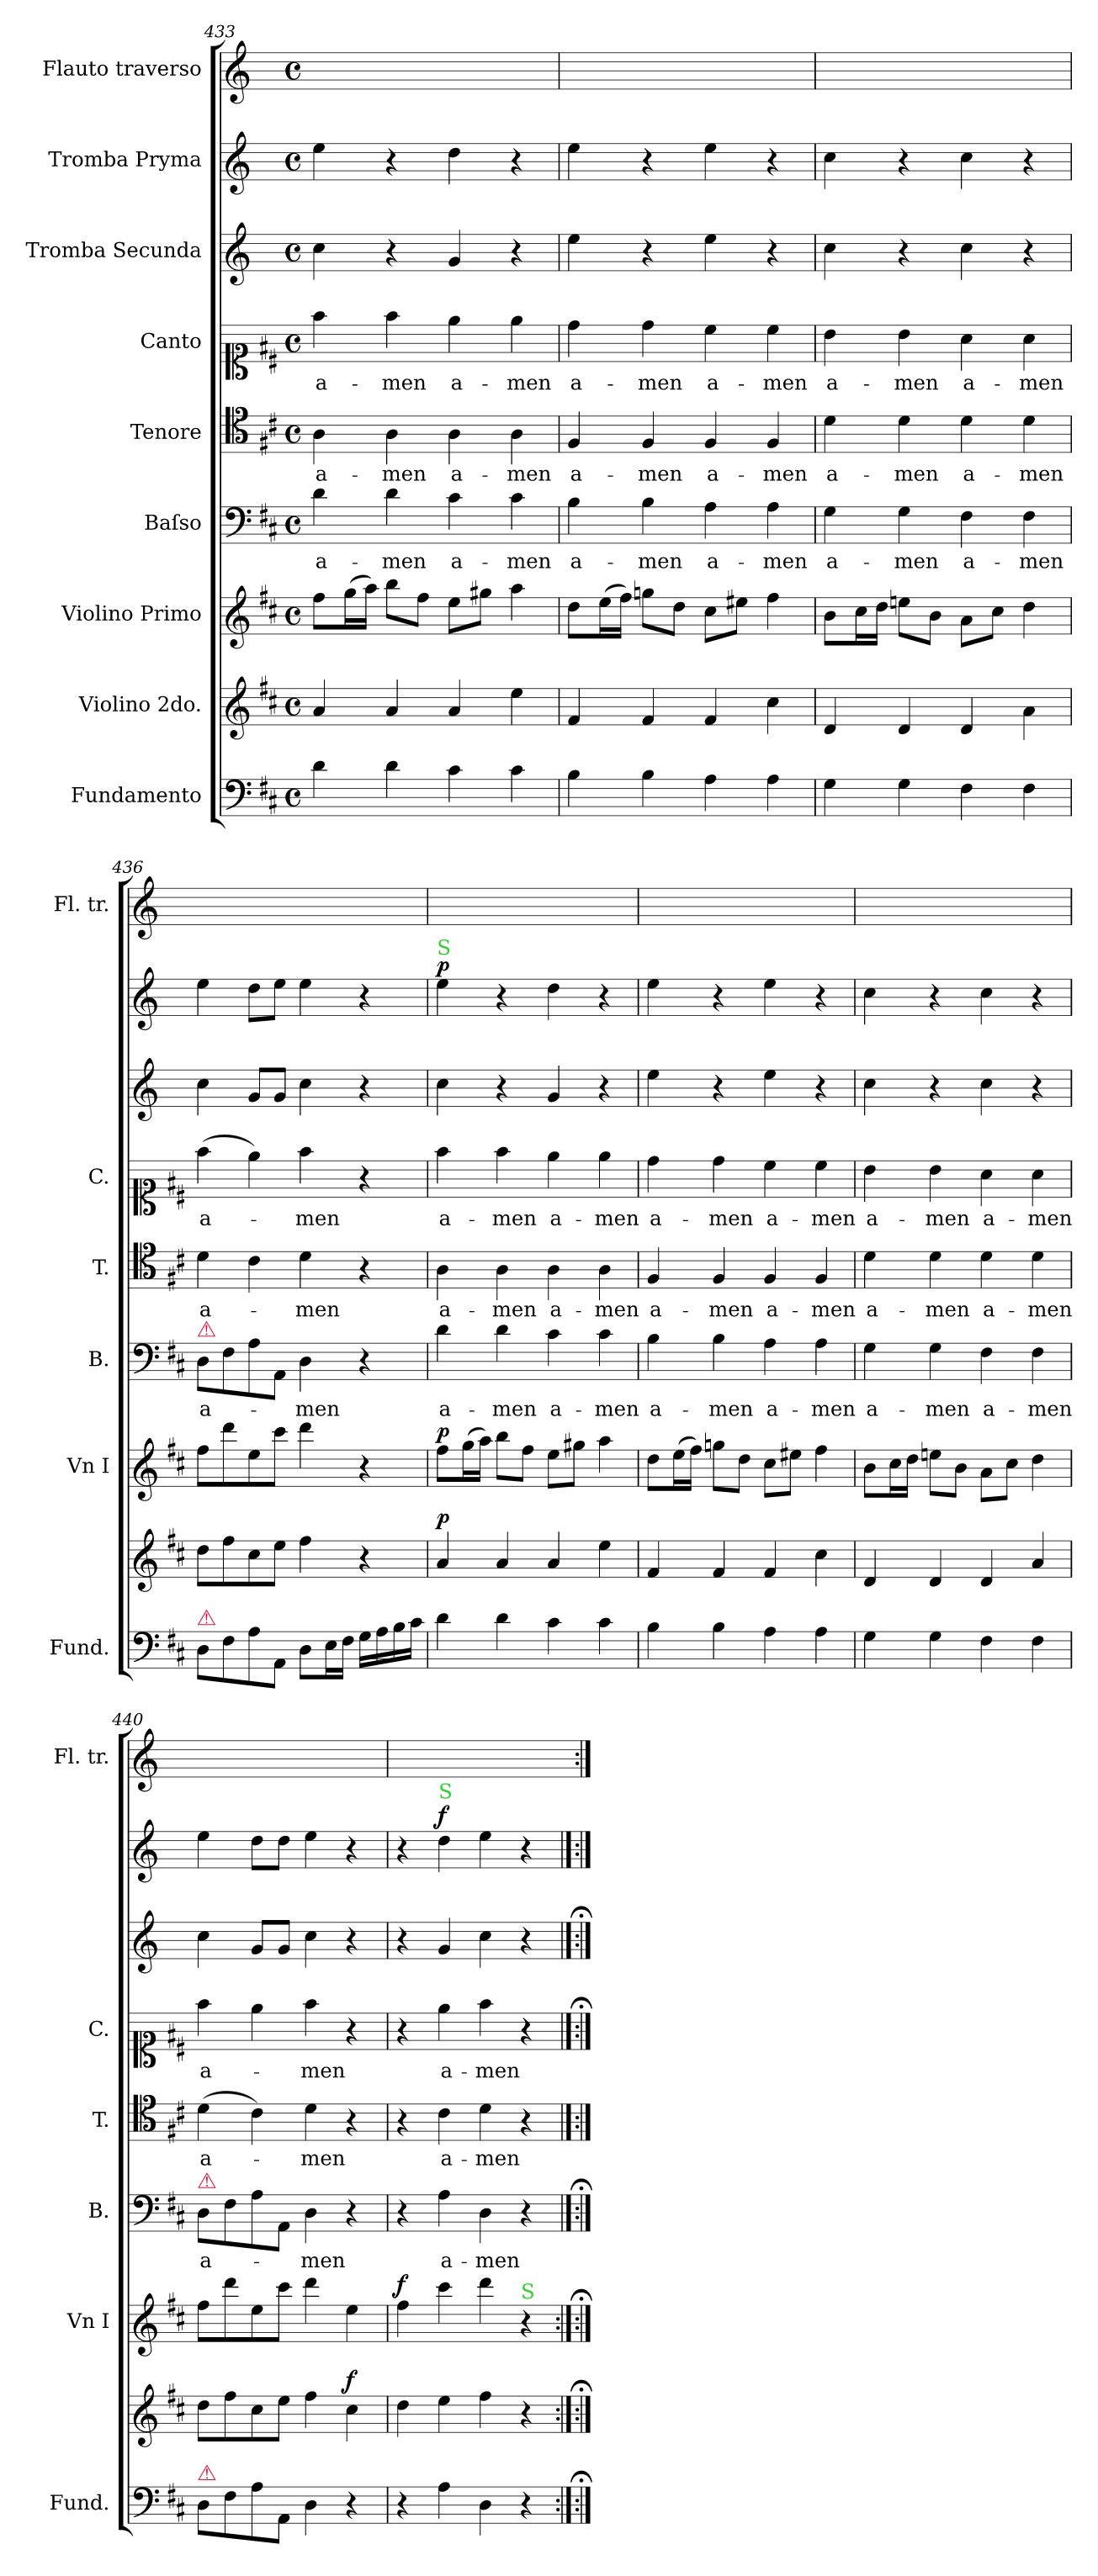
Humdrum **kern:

**kern	**kern	**dynam	**kern	**dynam	**kern	**text	**dynam	**kern	**text	**kern	**text	**dynam	**kern	**dynam	**kern	**dynam	**kern
*part9	*part8	*part8	*part7	*part7	*part6	*part6	*part6	*part5	*part5	*part4	*part4	*part4	*part3	*part3	*part2	*part2	*part1
*staff9	*staff8	*staff8	*staff7	*staff7	*staff6	*staff6	*staff6	*staff5	*staff5	*staff4	*staff4	*staff4	*staff3	*staff3	*staff2	*staff2	*staff1
*I"Fundamento	*I"Violino 2do.	*	*I"Violino Primo	*	*I"Baſso	*	*	*I"Tenore	*	*I"Canto	*	*	*I"Tromba Secunda	*	*I"Tromba Pryma	*	*I"Flauto traverso
*I'Fund.	*	*	*I'Vn I	*	*I'B.	*	*	*I'T.	*	*I'C.	*	*	*	*	*	*	*I'Fl. tr.
*clefF4	*clefG2	*	*clefG2	*	*clefF4	*	*	*clefC4	*	*clefC1	*	*	*clefG2	*	*clefG2	*	*clefG2
*	*	*	*	*	*	*	*	*	*	*	*	*	*ITrd-1c-2	*	*ITrd-1c-2	*	*
*k[f#c#]	*k[f#c#]	*	*k[f#c#]	*	*k[f#c#]	*	*	*k[f#c#]	*	*k[f#c#]	*	*	*k[f#c#]	*	*k[f#c#]	*	*k[]
*M4/4	*M4/4	*	*M4/4	*	*M4/4	*	*	*M4/4	*	*M4/4	*	*	*M4/4	*	*M4/4	*	*M4/4
*met(c)	*met(c)	*	*met(c)	*	*met(c)	*	*	*met(c)	*	*met(c)	*	*	*met(c)	*	*met(c)	*	*met(c)
=433	=433	=433	=433	=433	=433	=433	=433	=433	=433	=433	=433	=433	=433	=433	=433	=433	=433
!	!	!	!	!	!	!	!	!	!LO:LY:i	!	!	!	!	!	!	!	!
4d\	4a/	.	8ff#\L	.	4d\	a-	.	4A\	a-	4ff#\	a-	.	4dd\	.	4ff#\	.	1ryy
.	.	.	(16gg\L	.	.	.	.	.	.	.	.	.	.	.	.	.	.
.	.	.	16aa\JJ)	.	.	.	.	.	.	.	.	.	.	.	.	.	.
!	!	!	!	!	!	!	!	!	!LO:LY:i	!	!	!	!	!	!	!	!
4d\	4a/	.	8bb\L	.	4d\	-men	.	4A\	-men	4ff#\	-men	.	4r	.	4r	.	.
.	.	.	8ff#\J	.	.	.	.	.	.	.	.	.	.	.	.	.	.
!	!	!	!	!	!	!	!	!	!LO:LY:i	!	!	!	!	!	!	!	!
4c#\	4a/	.	8ee\L	.	4c#\	a-	.	4A\	a-	4ee\	a-	.	4a/	.	4ee\	.	.
.	.	.	8gg#X\J	.	.	.	.	.	.	.	.	.	.	.	.	.	.
!	!	!	!	!	!	!	!	!	!LO:LY:i	!	!	!	!	!	!	!	!
4c#\	4ee\	.	4aa\	.	4c#\	-men	.	4A\	-men	4ee\	-men	.	4r	.	4r	.	.
=434	=434	=434	=434	=434	=434	=434	=434	=434	=434	=434	=434	=434	=434	=434	=434	=434	=434
!	!	!	!	!	!	!LO:LY:i	!	!	!LO:LY:i	!	!	!	!	!	!	!	!
4B\	4f#/	.	8dd\L	.	4B\	a-	.	4F#/	a-	4dd\	a-	.	4ff#\	.	4ff#\	.	1ryy
.	.	.	(16ee\L	.	.	.	.	.	.	.	.	.	.	.	.	.	.
.	.	.	16ff#\JJ)	.	.	.	.	.	.	.	.	.	.	.	.	.	.
!	!	!	!	!	!	!LO:LY:i	!	!	!LO:LY:i	!	!	!	!	!	!	!	!
4B\	4f#/	.	8ggn\L	.	4B\	-men	.	4F#/	-men	4dd\	-men	.	4r	.	4r	.	.
.	.	.	8dd\J	.	.	.	.	.	.	.	.	.	.	.	.	.	.
!	!	!	!	!	!	!LO:LY:i	!	!	!LO:LY:i	!	!	!	!	!	!	!	!
4A\	4f#/	.	8cc#\L	.	4A\	a-	.	4F#/	a-	4cc#\	a-	.	4ff#\	.	4ff#\	.	.
.	.	.	8ee#X\J	.	.	.	.	.	.	.	.	.	.	.	.	.	.
!	!	!	!	!	!	!LO:LY:i	!	!	!LO:LY:i	!	!	!	!	!	!	!	!
4A\	4cc#\	.	4ff#\	.	4A\	-men	.	4F#/	-men	4cc#\	-men	.	4r	.	4r	.	.
=435	=435	=435	=435	=435	=435	=435	=435	=435	=435	=435	=435	=435	=435	=435	=435	=435	=435
!	!	!	!	!	!	!LO:LY:i	!	!	!LO:LY:i	!	!	!	!	!	!	!	!
4G\	4d/	.	8b\L	.	4G\	a-	.	4d\	a-	4b\	a-	.	4dd\	.	4dd\	.	1ryy
.	.	.	16cc#\L	.	.	.	.	.	.	.	.	.	.	.	.	.	.
.	.	.	16dd\JJ	.	.	.	.	.	.	.	.	.	.	.	.	.	.
!	!	!	!	!	!	!LO:LY:i	!	!	!LO:LY:i	!	!	!	!	!	!	!	!
4G\	4d/	.	8een\L	.	4G\	-men	.	4d\	-men	4b\	-men	.	4r	.	4r	.	.
.	.	.	8b\J	.	.	.	.	.	.	.	.	.	.	.	.	.	.
!	!	!	!	!	!	!LO:LY:i	!	!	!LO:LY:i	!	!	!	!	!	!	!	!
4F#\	4d/	.	8a\L	.	4F#\	a-	.	4d\	a-	4a\	a-	.	4dd\	.	4dd\	.	.
.	.	.	8cc#\J	.	.	.	.	.	.	.	.	.	.	.	.	.	.
!	!	!	!	!	!	!LO:LY:i	!	!	!LO:LY:i	!	!	!	!	!	!	!	!
4F#\	4a\	.	4dd\	.	4F#\	-men	.	4d\	-men	4a\	-men	.	4r	.	4r	.	.
=436	=436	=436	=436	=436	=436	=436	=436	=436	=436	=436	=436	=436	=436	=436	=436	=436	=436
!	!	!	!	!	!LO:TX:a:color=crimson:t=⚠	!	!	!	!	!	!	!	!	!	!	!	!
!LO:TX:a:color=crimson:t=⚠	!	!	!	!	!	!	!	!	!	!	!	!	!	!	!	!	!
8D\L	8dd\L	.	8ff#\L	.	8D\L	a-	.	4d\	a-	(4ff#\	a-	.	4dd\	.	4ff#\	.	1ryy
8F#\	8ff#\	.	8ddd\	.	8F#\	.	.	.	.	.	.	.	.	.	.	.	.
8A\	8cc#\	.	8ee\	.	8A\	.	.	4c#\	.	4ee\)	.	.	8a/L	.	8ee\L	.	.
8AA/J	8ee\J	.	8ccc#\J	.	8AA/J	.	.	.	.	.	.	.	8a/J	.	8ff#\J	.	.
8D\L	4ff#\	.	4ddd\	.	4D\	-men	.	4d\	-men	4ff#\	-men	.	4dd\	.	4ff#\	.	.
16E\L	.	.	.	.	.	.	.	.	.	.	.	.	.	.	.	.	.
16F#\JJ	.	.	.	.	.	.	.	.	.	.	.	.	.	.	.	.	.
16G\LL	4r	.	4r	.	4r	.	.	4r	.	4r	.	.	4r	.	4r	.	.
16A\	.	.	.	.	.	.	.	.	.	.	.	.	.	.	.	.	.
16B\	.	.	.	.	.	.	.	.	.	.	.	.	.	.	.	.	.
16c#\JJ	.	.	.	.	.	.	.	.	.	.	.	.	.	.	.	.	.
=437	=437	=437	=437	=437	=437	=437	=437	=437	=437	=437	=437	=437	=437	=437	=437	=437	=437
!	!	!	!	!	!	!	!	!	!	!	!	!	!	!	!LO:TX:a:color=limegreen:t=S	!	!
!	!	!LO:DY:a	!	!LO:DY:a	!	!	!LO:DY:a:rj	!	!	!	!	!LO:DY:a:rj	!	!LO:DY:a	!	!LO:DY:a	!
4d\	4a/	p	8ff#\L	p	4d\	a-	pia	4A\	a-	4ff#\	a-	pia	4dd\	p&colon;	4ff#\	p	1ryy
.	.	.	(16gg\L	.	.	.	.	.	.	.	.	.	.	.	.	.	.
.	.	.	16aa\JJ)	.	.	.	.	.	.	.	.	.	.	.	.	.	.
4d\	4a/	.	8bb\L	.	4d\	-men	.	4A\	-men	4ff#\	-men	.	4r	.	4r	.	.
.	.	.	8ff#\J	.	.	.	.	.	.	.	.	.	.	.	.	.	.
!	!	!	!	!	!	!LO:LY:i	!	!	!LO:LY:i	!	!	!	!	!	!	!	!
4c#\	4a/	.	8ee\L	.	4c#\	a-	.	4A\	a-	4ee\	a-	.	4a/	.	4ee\	.	.
.	.	.	8gg#X\J	.	.	.	.	.	.	.	.	.	.	.	.	.	.
!	!	!	!	!	!	!LO:LY:i	!	!	!LO:LY:i	!	!	!	!	!	!	!	!
4c#\	4ee\	.	4aa\	.	4c#\	-men	.	4A\	-men	4ee\	-men	.	4r	.	4r	.	.
=438	=438	=438	=438	=438	=438	=438	=438	=438	=438	=438	=438	=438	=438	=438	=438	=438	=438
!	!	!	!	!	!	!LO:LY:i	!	!	!LO:LY:i	!	!	!	!	!	!	!	!
4B\	4f#/	.	8dd\L	.	4B\	a-	.	4F#/	a-	4dd\	a-	.	4ff#\	.	4ff#\	.	1ryy
.	.	.	(16ee\L	.	.	.	.	.	.	.	.	.	.	.	.	.	.
.	.	.	16ff#\JJ)	.	.	.	.	.	.	.	.	.	.	.	.	.	.
!	!	!	!	!	!	!LO:LY:i	!	!	!LO:LY:i	!	!	!	!	!	!	!	!
4B\	4f#/	.	8ggn\L	.	4B\	-men	.	4F#/	-men	4dd\	-men	.	4r	.	4r	.	.
.	.	.	8dd\J	.	.	.	.	.	.	.	.	.	.	.	.	.	.
!	!	!	!	!	!	!LO:LY:i	!	!	!LO:LY:i	!	!	!	!	!	!	!	!
4A\	4f#/	.	8cc#\L	.	4A\	a-	.	4F#/	a-	4cc#\	a-	.	4ff#\	.	4ff#\	.	.
.	.	.	8ee#X\J	.	.	.	.	.	.	.	.	.	.	.	.	.	.
!	!	!	!	!	!	!LO:LY:i	!	!	!LO:LY:i	!	!	!	!	!	!	!	!
4A\	4cc#\	.	4ff#\	.	4A\	-men	.	4F#/	-men	4cc#\	-men	.	4r	.	4r	.	.
=439	=439	=439	=439	=439	=439	=439	=439	=439	=439	=439	=439	=439	=439	=439	=439	=439	=439
!	!	!	!	!	!	!LO:LY:i	!	!	!LO:LY:i	!	!	!	!	!	!	!	!
4G\	4d/	.	8b\L	.	4G\	a-	.	4d\	a-	4b\	a-	.	4dd\	.	4dd\	.	1ryy
.	.	.	16cc#\L	.	.	.	.	.	.	.	.	.	.	.	.	.	.
.	.	.	16dd\JJ	.	.	.	.	.	.	.	.	.	.	.	.	.	.
!	!	!	!	!	!	!LO:LY:i	!	!	!LO:LY:i	!	!	!	!	!	!	!	!
4G\	4d/	.	8een\L	.	4G\	-men	.	4d\	-men	4b\	-men	.	4r	.	4r	.	.
.	.	.	8b\J	.	.	.	.	.	.	.	.	.	.	.	.	.	.
!	!	!	!	!	!	!LO:LY:i	!	!	!LO:LY:i	!	!	!	!	!	!	!	!
4F#\	4d/	.	8a\L	.	4F#\	a-	.	4d\	a-	4a\	a-	.	4dd\	.	4dd\	.	.
.	.	.	8cc#\J	.	.	.	.	.	.	.	.	.	.	.	.	.	.
!	!	!	!	!	!	!LO:LY:i	!	!	!LO:LY:i	!	!	!	!	!	!	!	!
4F#\	4a/	.	4dd\	.	4F#\	-men	.	4d\	-men	4a\	-men	.	4r	.	4r	.	.
=440	=440	=440	=440	=440	=440	=440	=440	=440	=440	=440	=440	=440	=440	=440	=440	=440	=440
!	!	!	!	!	!LO:TX:a:color=crimson:t=⚠	!	!	!	!	!	!	!	!	!	!	!	!
!LO:TX:a:color=crimson:t=⚠	!	!	!	!	!	!	!	!	!	!	!	!	!	!	!	!	!
8D\L	8dd\L	.	8ff#\L	.	8D\L	a-	.	(4d\	a-	4ff#\	a-	.	4dd\	.	4ff#\	.	1ryy
8F#\	8ff#\	.	8ddd\	.	8F#\	.	.	.	.	.	.	.	.	.	.	.	.
8A\	8cc#\	.	8ee\	.	8A\	.	.	4c#\)	.	4ee\	.	.	8a/L	.	8ee\L	.	.
8AA/J	8ee\J	.	8ccc#\J	.	8AA/J	.	.	.	.	.	.	.	8a/J	.	8ee\J	.	.
4D\	4ff#\	.	4ddd\	.	4D\	-men	.	4d\	-men	4ff#\	-men	.	4dd\	.	4ff#\	.	.
!	!	!LO:DY:a	!	!	!	!	!	!	!	!	!	!	!	!	!	!	!
4r	4cc#\	f	4ee\	.	4r	.	.	4r	.	4r	.	.	4r	.	4r	.	.
=441	=441	=441	=441	=441	=441	=441	=441	=441	=441	=441	=441	=441	=441	=441	=441	=441	=441
!	!	!	!	!LO:DY:a	!	!	!	!	!	!	!	!	!	!	!	!	!
4r	4dd\	.	4ff#\	f	4r	.	.	4r	.	4r	.	.	4r	.	4r	.	1ryy
!	!	!	!	!	!	!	!	!	!	!	!	!	!	!	!LO:TX:a:color=limegreen:t=S	!	!
!	!	!	!	!	!	!	!	!	!	!	!	!	!	!	!	!LO:DY:a	!
4A\	4ee\	.	4ccc#\	.	4A\	a-	.	4c#\	a-	4ee\	a-	.	4a/	.	4ee\	f	.
4D\	4ff#\	.	4ddd\	.	4D\	-men	.	4d\	-men	4ff#\	-men	.	4dd\	.	4ff#\	.	.
!	!	!	!LO:TX:a:color=limegreen:t=S	!	!	!	!	!	!	!	!	!	!	!	!	!	!
4r	4r	.	4r	.	4r	.	.	4r	.	4r	.	.	4r	.	4r	.	.
=:|!;	=:|!;	==	=:|!;	==	==;	==	==	==	==	==;	==	==	==;	==	==	==	==
*-	*-	*-	*-	*-	*-	*-	*-	*-	*-	*-	*-	*-	*-	*-	*-	*-	*-
